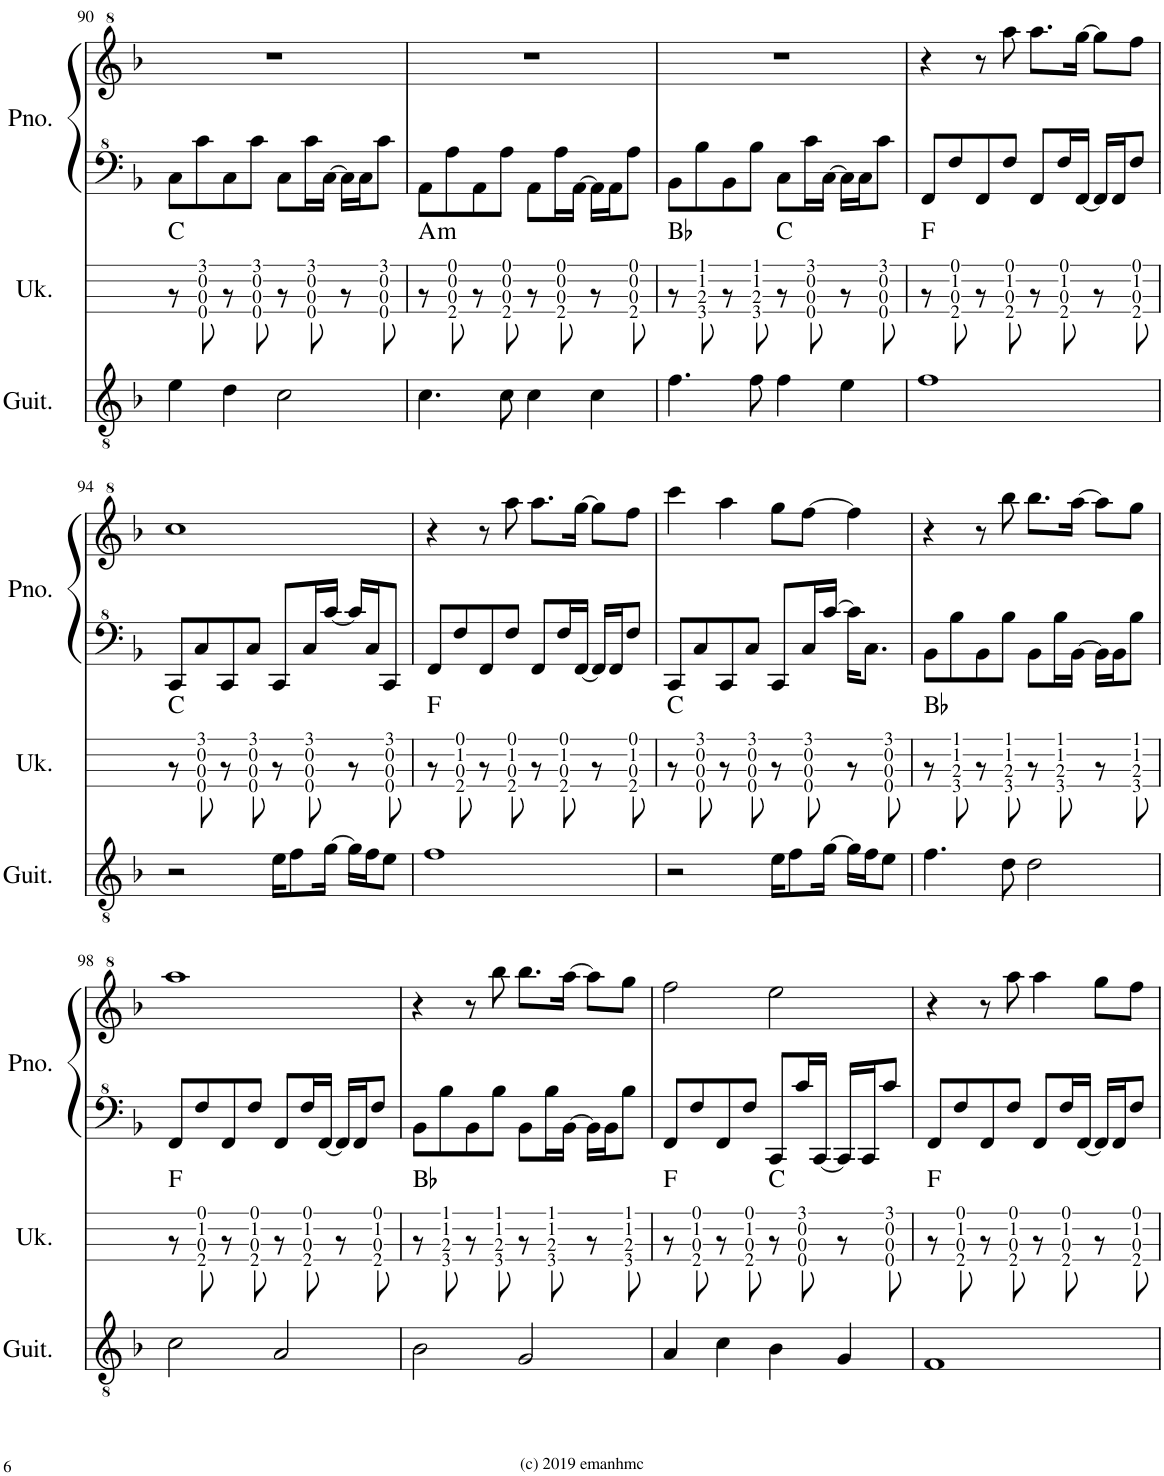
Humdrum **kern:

**kern	**kern	**harte	**kern	**kern
*part3	*part2	*part2	*part1	*part1
*staff4	*staff3	*	*staff2	*staff1
*I"Classical Guitar	*I"Ukulele	*	*I"Piano	*
*I'Guit.	*I'Uk.	*	*I'Pno.	*
!!LO:PB:g=z
*clefGv2	*	*	*clefF^4	*clefG^2
*k[b-]	*k[b-]	*	*k[b-]	*k[b-]
*M4/4	*M4/4	*	*M4/4	*M4/4
*met(c)	*met(c)	*	*met(c)	*met(c)
=90	=90	=90	=90	=90
4e\	8r	C:maj	8c\L	1r
.	8g\ 8c\ 8e\ 8cc\	.	8cc\	.
4d\	8r	.	8c\	.
.	8g\ 8c\ 8e\ 8cc\	.	8cc\J	.
2c\	8r	.	8c\L	.
.	8g\ 8c\ 8e\ 8cc\	.	16cc\L	.
.	.	.	[16c\JJ	.
.	8r	.	16c\LL]	.
.	.	.	16c\J	.
.	8g\ 8c\ 8e\ 8cc\	.	8cc\J	.
=91	=91	=91	=91	=91
!	!	!LO:H:kt=m	!	!
4.c\	8r	A:min	8A\L	1r
.	8a\ 8c\ 8e\ 8a\	.	8a\	.
.	8r	.	8A\	.
8c\	8a\ 8c\ 8e\ 8a\	.	8a\J	.
4c\	8r	.	8A\L	.
.	8a\ 8c\ 8e\ 8a\	.	16a\L	.
.	.	.	[16A\JJ	.
4c\	8r	.	16A\LL]	.
.	.	.	16A\J	.
.	8a\ 8c\ 8e\ 8a\	.	8a\J	.
=92	=92	=92	=92	=92
4.f\	8r	Bb:maj	8B-\L	1r
.	8b-\ 8d\ 8f\ 8b-\	.	8b-\	.
.	8r	.	8B-\	.
8f\	8b-\ 8d\ 8f\ 8b-\	.	8b-\J	.
4f\	8r	C:maj	8c\L	.
.	8g\ 8c\ 8e\ 8cc\	.	16cc\L	.
.	.	.	[16c\JJ	.
4e\	8r	.	16c\LL]	.
.	.	.	16c\J	.
.	8g\ 8c\ 8e\ 8cc\	.	8cc\J	.
=93	=93	=93	=93	=93
1f	8r	F:maj	8F/L	4r
.	8a\ 8c\ 8f\ 8a\	.	8f/	.
.	8r	.	8F/	8r
.	8a\ 8c\ 8f\ 8a\	.	8f/J	8aaa\
.	8r	.	8F/L	8.aaa\L
.	8a\ 8c\ 8f\ 8a\	.	16f/L	.
.	.	.	[16F/JJ	[16ggg\Jk
.	8r	.	16F/LL]	8ggg\L]
.	.	.	16F/J	.
.	8a\ 8c\ 8f\ 8a\	.	8f/J	8fff\J
!!LO:LB:g=z
=94	=94	=94	=94	=94
2r	8r	C:maj	8C/L	1ccc
.	8g\ 8c\ 8e\ 8cc\	.	8c/	.
.	8r	.	8C/	.
.	8g\ 8c\ 8e\ 8cc\	.	8c/J	.
16e\KL	8r	.	8C/L	.
8f\	.	.	.	.
.	8g\ 8c\ 8e\ 8cc\	.	16c/L	.
[16g\Jk	.	.	[16cc/JJ	.
16g\LL]	8r	.	16cc/LL]	.
16f\J	.	.	16c/J	.
8e\J	8g\ 8c\ 8e\ 8cc\	.	8C/J	.
=95	=95	=95	=95	=95
1f	8r	F:maj	8F/L	4r
.	8a\ 8c\ 8f\ 8a\	.	8f/	.
.	8r	.	8F/	8r
.	8a\ 8c\ 8f\ 8a\	.	8f/J	8aaa\
.	8r	.	8F/L	8.aaa\L
.	8a\ 8c\ 8f\ 8a\	.	16f/L	.
.	.	.	[16F/JJ	[16ggg\Jk
.	8r	.	16F/LL]	8ggg\L]
.	.	.	16F/J	.
.	8a\ 8c\ 8f\ 8a\	.	8f/J	8fff\J
=96	=96	=96	=96	=96
2r	8r	C:maj	8C/L	4cccc\
.	8g\ 8c\ 8e\ 8cc\	.	8c/	.
.	8r	.	8C/	4aaa\
.	8g\ 8c\ 8e\ 8cc\	.	8c/J	.
16e\KL	8r	.	8C/L	8ggg\L
8f\	.	.	.	.
.	8g\ 8c\ 8e\ 8cc\	.	16c/L	[8fff\J
[16g\Jk	.	.	[16cc/JJ	.
16g\LL]	8r	.	16cc\KL]	4fff\]
16f\J	.	.	8.c\J	.
8e\J	8g\ 8c\ 8e\ 8cc\	.	.	.
=97	=97	=97	=97	=97
4.f\	8r	Bb:maj	8B-\L	4r
.	8b-\ 8d\ 8f\ 8b-\	.	8b-\	.
.	8r	.	8B-\	8r
8d\	8b-\ 8d\ 8f\ 8b-\	.	8b-\J	8bbb-\
2d\	8r	.	8B-\L	8.bbb-\L
.	8b-\ 8d\ 8f\ 8b-\	.	16b-\L	.
.	.	.	[16B-\JJ	[16aaa\Jk
.	8r	.	16B-\LL]	8aaa\L]
.	.	.	16B-\J	.
.	8b-\ 8d\ 8f\ 8b-\	.	8b-\J	8ggg\J
!!LO:LB:g=z
=98	=98	=98	=98	=98
2c\	8r	F:maj	8F/L	1aaa
.	8a\ 8c\ 8f\ 8a\	.	8f/	.
.	8r	.	8F/	.
.	8a\ 8c\ 8f\ 8a\	.	8f/J	.
2A/	8r	.	8F/L	.
.	8a\ 8c\ 8f\ 8a\	.	16f/L	.
.	.	.	[16F/JJ	.
.	8r	.	16F/LL]	.
.	.	.	16F/J	.
.	8a\ 8c\ 8f\ 8a\	.	8f/J	.
=99	=99	=99	=99	=99
2B-\	8r	Bb:maj	8B-\L	4r
.	8b-\ 8d\ 8f\ 8b-\	.	8b-\	.
.	8r	.	8B-\	8r
.	8b-\ 8d\ 8f\ 8b-\	.	8b-\J	8bbb-\
2G/	8r	.	8B-\L	8.bbb-\L
.	8b-\ 8d\ 8f\ 8b-\	.	16b-\L	.
.	.	.	[16B-\JJ	[16aaa\Jk
.	8r	.	16B-\LL]	8aaa\L]
.	.	.	16B-\J	.
.	8b-\ 8d\ 8f\ 8b-\	.	8b-\J	8ggg\J
=100	=100	=100	=100	=100
4A/	8r	F:maj	8F/L	2fff\
.	8a\ 8c\ 8f\ 8a\	.	8f/	.
4c\	8r	.	8F/	.
.	8a\ 8c\ 8f\ 8a\	.	8f/J	.
4B-\	8r	C:maj	8C/L	2eee\
.	8g\ 8c\ 8e\ 8cc\	.	16cc/L	.
.	.	.	[16C/JJ	.
4G/	8r	.	16C/LL]	.
.	.	.	16C/J	.
.	8g\ 8c\ 8e\ 8cc\	.	8cc/J	.
=101	=101	=101	=101	=101
1F	8r	F:maj	8F/L	4r
.	8a\ 8c\ 8f\ 8a\	.	8f/	.
.	8r	.	8F/	8r
.	8a\ 8c\ 8f\ 8a\	.	8f/J	8aaa\
.	8r	.	8F/L	4aaa\
.	8a\ 8c\ 8f\ 8a\	.	16f/L	.
.	.	.	[16F/JJ	.
.	8r	.	16F/LL]	8ggg\L
.	.	.	16F/J	.
.	8a\ 8c\ 8f\ 8a\	.	8f/J	8fff\J
=	=	=	=	=
*-	*-	*-	*-	*-
